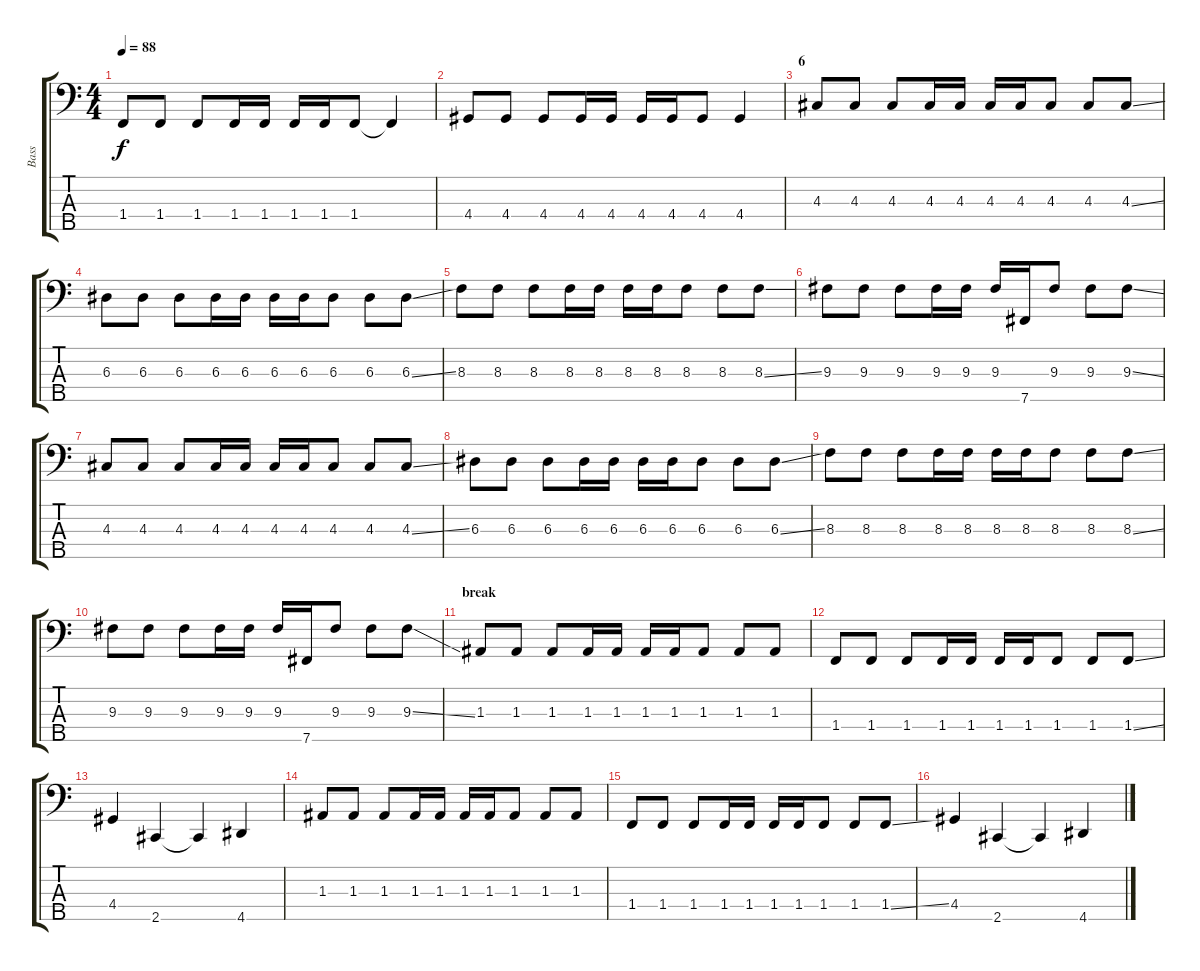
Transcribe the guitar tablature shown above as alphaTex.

\track ("Bass" "Bass") {instrument electricbasspick}
\staff {score tabs}
\tuning (G2 D2 A1 E1 B0) {hide}
\ts (4 4)
\tempo 88
\clef f4
\ks c
1.4.8{dy f} 1.4.8 1.4.8 1.4.16 1.4.16 1.4.16 1.4.16 1.4.8 1.4{t}.4 |
4.4.8 4.4.8 4.4.8 4.4.16 4.4.16 4.4.16 4.4.16 4.4.8 4.4.4 |
\section ("" "6")
4.3.8 4.3.8 4.3.8 4.3.16 4.3.16 4.3.16 4.3.16 4.3.8 4.3.8 4.3{ss}.8 |
6.3.8 6.3.8 6.3.8 6.3.16 6.3.16 6.3.16 6.3.16 6.3.8 6.3.8 6.3{ss}.8 |
8.3.8 8.3.8 8.3.8 8.3.16 8.3.16 8.3.16 8.3.16 8.3.8 8.3.8 8.3{ss}.8 |
9.3.8 9.3.8 9.3.8 9.3.16 9.3.16 9.3.16 7.5.16 9.3.8 9.3.8 9.3{ss}.8 |
4.3.8 4.3.8 4.3.8 4.3.16 4.3.16 4.3.16 4.3.16 4.3.8 4.3.8 4.3{ss}.8 |
6.3.8 6.3.8 6.3.8 6.3.16 6.3.16 6.3.16 6.3.16 6.3.8 6.3.8 6.3{ss}.8 |
8.3.8 8.3.8 8.3.8 8.3.16 8.3.16 8.3.16 8.3.16 8.3.8 8.3.8 8.3{ss}.8 |
9.3.8 9.3.8 9.3.8 9.3.16 9.3.16 9.3.16 7.5.16 9.3.8 9.3.8 9.3{ss}.8 |
\section ("" "break")
1.3.8 1.3.8 1.3.8 1.3.16 1.3.16 1.3.16 1.3.16 1.3.8 1.3.8 1.3.8 |
1.4.8 1.4.8 1.4.8 1.4.16 1.4.16 1.4.16 1.4.16 1.4.8 1.4.8 1.4{ss}.8 |
4.4.4 2.5.4 2.5{t}.4 4.5.4 |
1.3.8 1.3.8 1.3.8 1.3.16 1.3.16 1.3.16 1.3.16 1.3.8 1.3.8 1.3.8 |
1.4.8 1.4.8 1.4.8 1.4.16 1.4.16 1.4.16 1.4.16 1.4.8 1.4.8 1.4{ss}.8 |
4.4.4 2.5.4 2.5{t}.4 4.5.4
